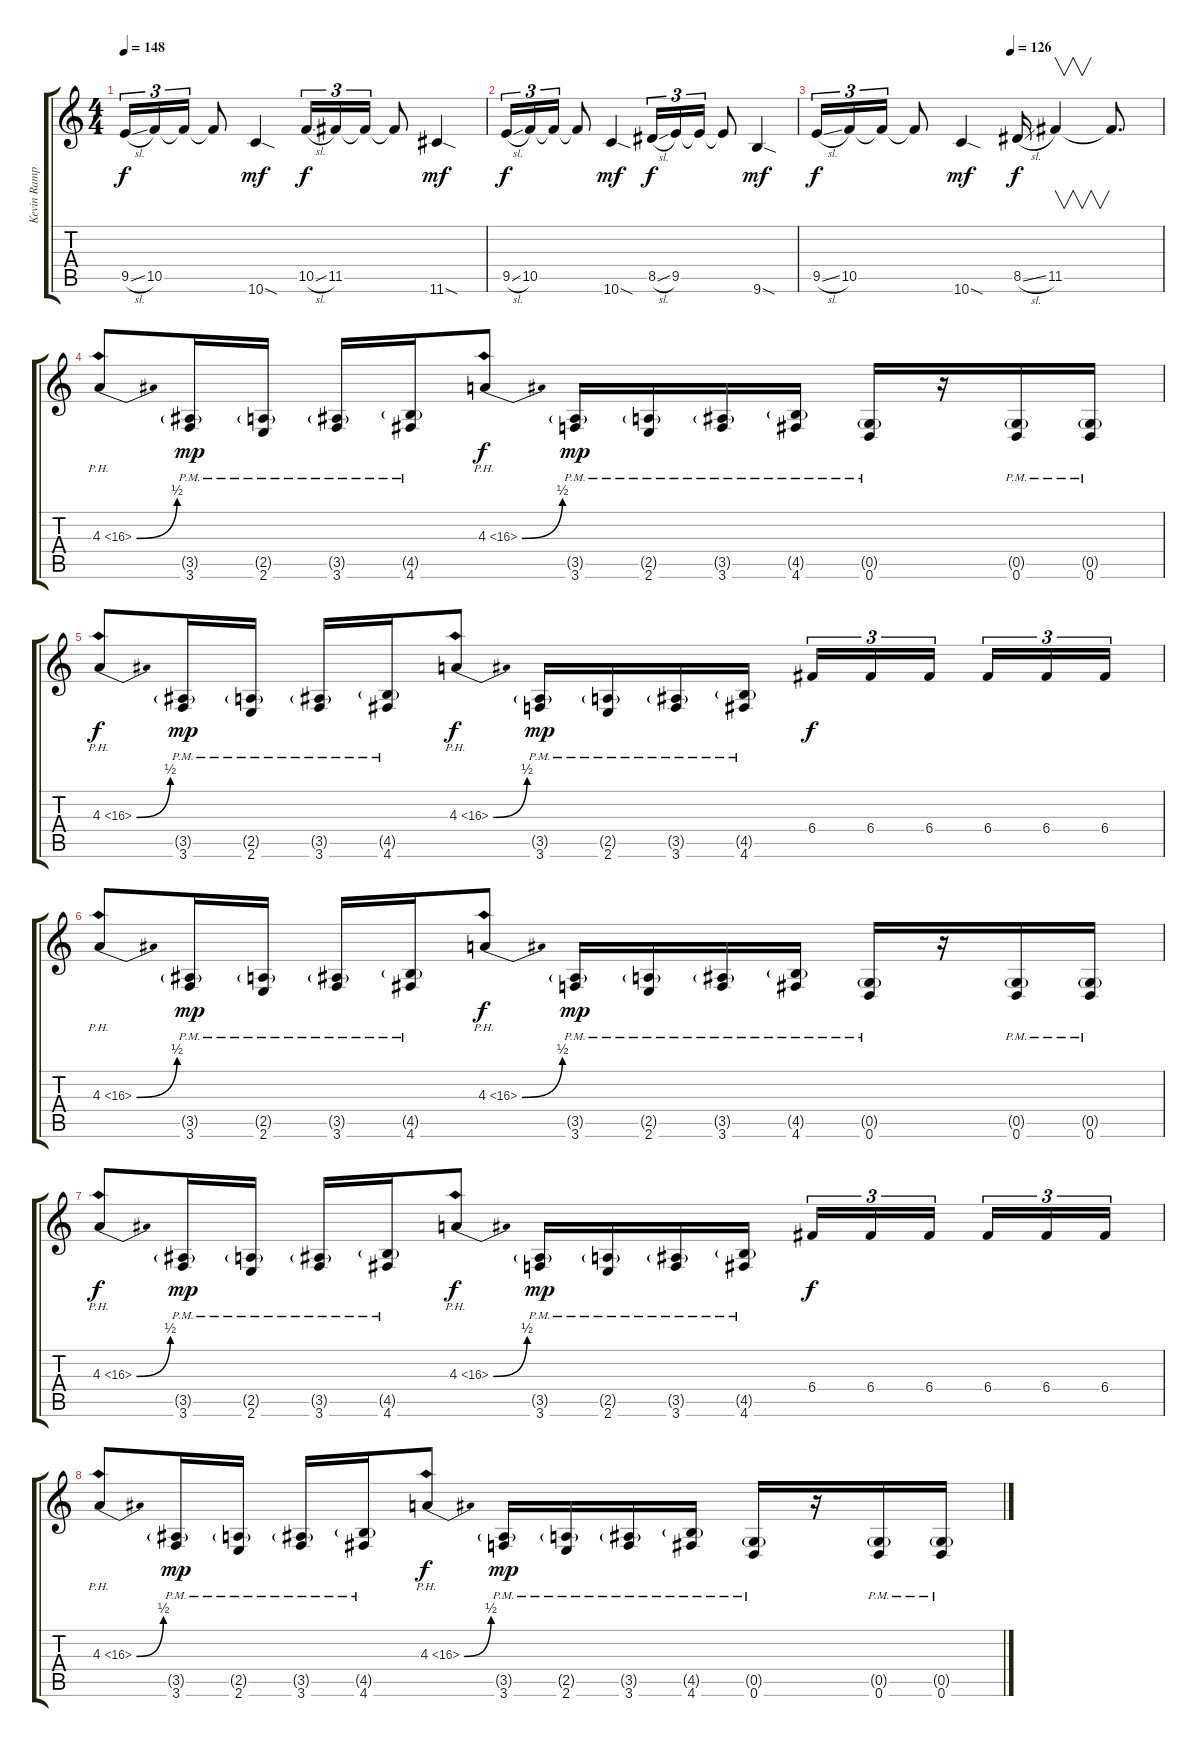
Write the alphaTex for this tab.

\track ("Kevin Rampelberg" "Kevin Ramp") {instrument distortionguitar}
\staff {score tabs}
\tuning (D4 A3 F3 C3 G2 D2) {hide}
\ts (4 4)
\tempo 148
\clef g2
\ks c
9.5{sl}.16{tu (3 2) dy f} 10.5.16{tu (3 2)} 10.5{t}.16{tu (3 2)} 10.5{t}.8 10.6{sod}.4{dy mf} 10.5{sl}.16{tu (3 2) dy f} 11.5.16{tu (3 2)} 11.5{t}.16{tu (3 2)} 11.5{t}.8 11.6{sod}.4{dy mf} |
9.5{sl}.16{tu (3 2) dy f} 10.5.16{tu (3 2)} 10.5{t}.16{tu (3 2)} 10.5{t}.8 10.6{sod}.4{dy mf} 8.5{sl}.16{tu (3 2) dy f} 9.5.16{tu (3 2)} 9.5{t}.16{tu (3 2)} 9.5{t}.8 9.6{sod}.4{dy mf} |
\tempo (126 0.5625)
9.5{sl}.16{tu (3 2) dy f} 10.5.16{tu (3 2)} 10.5{t}.16{tu (3 2)} 10.5{t}.8 10.6{sod}.4{dy mf} 8.5{sl}.16{dy f} 11.5.4{v} 11.5{t}.8{d} |
4.3{be (bend 0 0 60 2) ph 12}.8 (3.5{g pm} 3.6{pm}).16{dy mp} (2.5{g pm} 2.6{pm}).16 (3.5{g pm} 3.6{pm}).16 (4.5{g pm} 4.6{pm}).16 4.3{be (bend 0 0 60 2) ph 12}.8{dy f} (3.5{g pm} 3.6{pm}).16{dy mp} (2.5{g pm} 2.6{pm}).16 (3.5{g pm} 3.6{pm}).16 (4.5{g pm} 4.6{pm}).16 (0.5{g pm} 0.6{pm}).16 r.16 (0.5{g} 0.6{pm}).16 (0.5{g} 0.6{pm}).16 |
4.3{be (bend 0 0 60 2) ph 12}.8{dy f} (3.5{g pm} 3.6{pm}).16{dy mp} (2.5{g pm} 2.6{pm}).16 (3.5{g pm} 3.6{pm}).16 (4.5{g pm} 4.6{pm}).16 4.3{be (bend 0 0 60 2) ph 12}.8{dy f} (3.5{g pm} 3.6{pm}).16{dy mp} (2.5{g pm} 2.6{pm}).16 (3.5{g pm} 3.6{pm}).16 (4.5{g pm} 4.6{pm}).16 6.4.16{tu (3 2) dy f} 6.4.16{tu (3 2)} 6.4.16{tu (3 2) beam splitsecondary} 6.4.16{tu (3 2)} 6.4.16{tu (3 2)} 6.4.16{tu (3 2)} |
4.3{be (bend 0 0 60 2) ph 12}.8 (3.5{g pm} 3.6{pm}).16{dy mp} (2.5{g pm} 2.6{pm}).16 (3.5{g pm} 3.6{pm}).16 (4.5{g pm} 4.6{pm}).16 4.3{be (bend 0 0 60 2) ph 12}.8{dy f} (3.5{g pm} 3.6{pm}).16{dy mp} (2.5{g pm} 2.6{pm}).16 (3.5{g pm} 3.6{pm}).16 (4.5{g pm} 4.6{pm}).16 (0.5{g pm} 0.6{pm}).16 r.16 (0.5{g} 0.6{pm}).16 (0.5{g} 0.6{pm}).16 |
4.3{be (bend 0 0 60 2) ph 12}.8{dy f} (3.5{g pm} 3.6{pm}).16{dy mp} (2.5{g pm} 2.6{pm}).16 (3.5{g pm} 3.6{pm}).16 (4.5{g pm} 4.6{pm}).16 4.3{be (bend 0 0 60 2) ph 12}.8{dy f} (3.5{g pm} 3.6{pm}).16{dy mp} (2.5{g pm} 2.6{pm}).16 (3.5{g pm} 3.6{pm}).16 (4.5{g pm} 4.6{pm}).16 6.4.16{tu (3 2) dy f} 6.4.16{tu (3 2)} 6.4.16{tu (3 2) beam splitsecondary} 6.4.16{tu (3 2)} 6.4.16{tu (3 2)} 6.4.16{tu (3 2)} |
4.3{be (bend 0 0 60 2) ph 12}.8 (3.5{g pm} 3.6{pm}).16{dy mp} (2.5{g pm} 2.6{pm}).16 (3.5{g pm} 3.6{pm}).16 (4.5{g pm} 4.6{pm}).16 4.3{be (bend 0 0 60 2) ph 12}.8{dy f} (3.5{g pm} 3.6{pm}).16{dy mp} (2.5{g pm} 2.6{pm}).16 (3.5{g pm} 3.6{pm}).16 (4.5{g pm} 4.6{pm}).16 (0.5{g pm} 0.6{pm}).16 r.16 (0.5{g} 0.6{pm}).16 (0.5{g} 0.6{pm}).16
